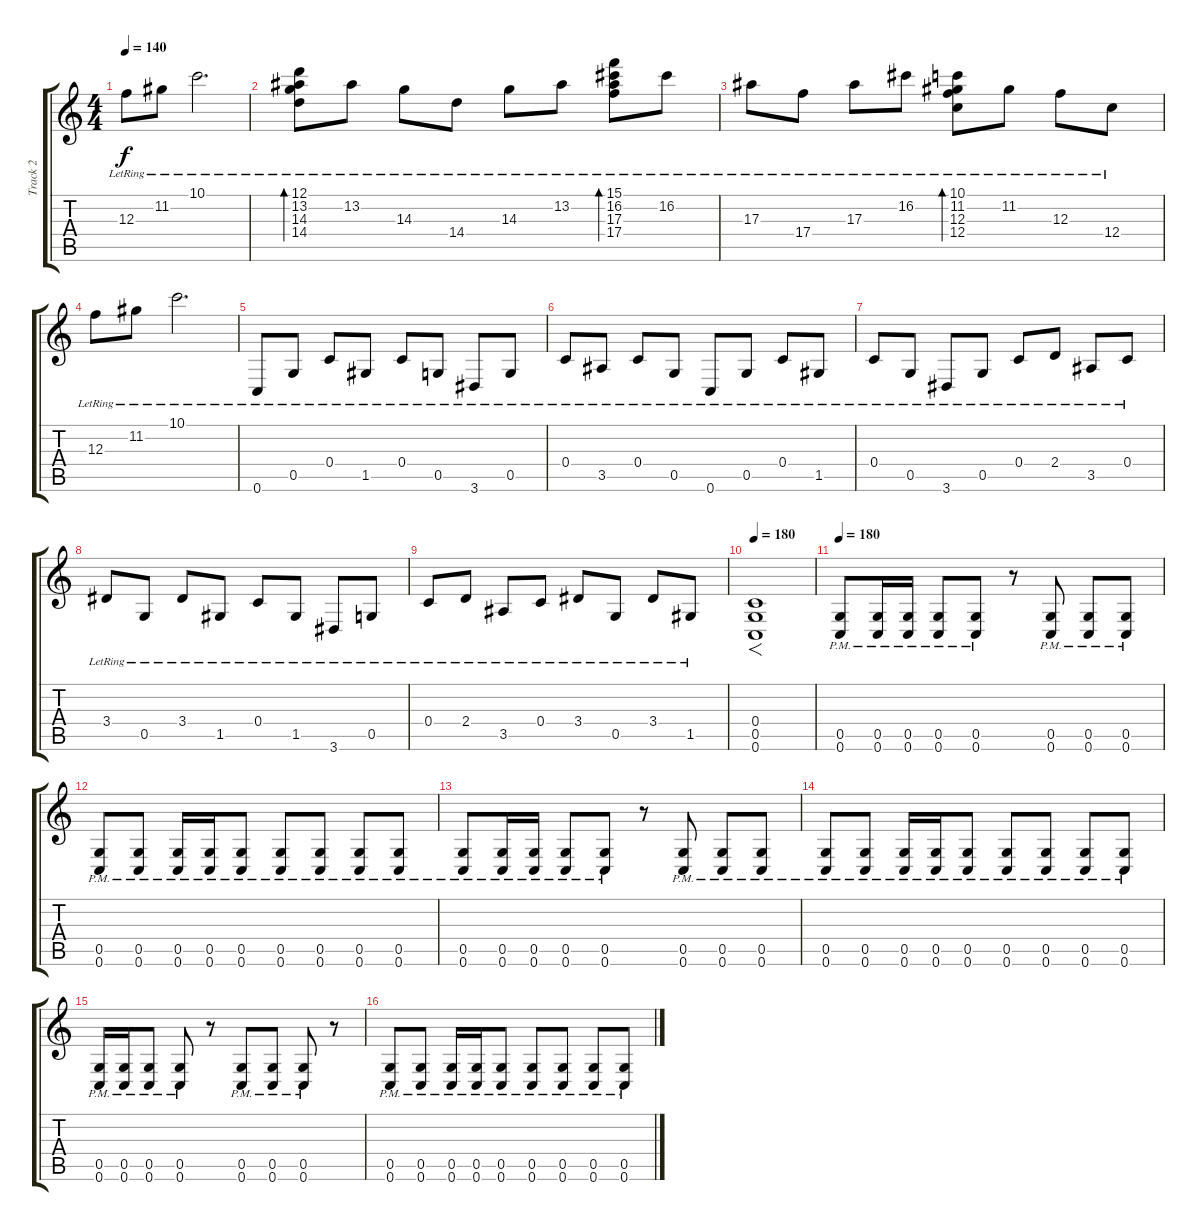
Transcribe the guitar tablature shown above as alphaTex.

\track ("Track 2" "Track 2") {instrument distortionguitar}
\staff {score tabs}
\tuning (D4 A3 F3 C3 G2 C2) {hide}
\ts (4 4)
\tempo 140
\clef g2
\ks c
12.3{lr}.8{dy f} 11.2{lr}.8 10.1{lr}.2{d} |
(12.1{lr} 13.2{lr} 14.3{lr} 14.4{lr}).8{bd 480} 13.2{lr}.8 14.3{lr}.8 14.4{lr}.8 14.3{lr}.8 13.2{lr}.8 (15.1{lr} 16.2{lr} 17.3{lr} 17.4{lr}).8{bd 480} 16.2{lr}.8 |
17.3{lr}.8 17.4{lr}.8 17.3{lr}.8 16.2{lr}.8 (10.1{lr} 11.2{lr} 12.3{lr} 12.4{lr}).8{bd 480} 11.2{lr}.8 12.3{lr}.8 12.4{lr}.8 |
12.3{lr}.8 11.2{lr}.8 10.1{lr}.2{d} |
0.6{lr}.8 0.5{lr}.8 0.4{lr}.8 1.5{lr}.8 0.4{lr}.8 0.5{lr}.8 3.6{lr}.8 0.5{lr}.8 |
0.4{lr}.8 3.5{lr}.8 0.4{lr}.8 0.5{lr}.8 0.6{lr}.8 0.5{lr}.8 0.4{lr}.8 1.5{lr}.8 |
0.4{lr}.8 0.5{lr}.8 3.6{lr}.8 0.5{lr}.8 0.4{lr}.8 2.4{lr}.8 3.5{lr}.8 0.4{lr}.8 |
3.4{lr}.8 0.5{lr}.8 3.4{lr}.8 1.5{lr}.8 0.4{lr}.8 1.5{lr}.8 3.6{lr}.8 0.5{lr}.8 |
0.4{lr}.8 2.4{lr}.8 3.5{lr}.8 0.4{lr}.8 3.4{lr}.8 0.5{lr}.8 3.4{lr}.8 1.5{lr}.8 |
\tempo 180
(0.4 0.5 0.6).1{f instrument distortionguitar} |
\tempo 180
(0.5{pm} 0.6{pm}).8 (0.5{pm} 0.6{pm}).16 (0.5{pm} 0.6{pm}).16 (0.5{pm} 0.6{pm}).8 (0.5{pm} 0.6{pm}).8 r.8 (0.5{pm} 0.6{pm}).8 (0.5{pm} 0.6{pm}).8 (0.5{pm} 0.6{pm}).8 |
(0.5{pm} 0.6{pm}).8 (0.5{pm} 0.6{pm}).8 (0.5{pm} 0.6{pm}).16 (0.5{pm} 0.6{pm}).16 (0.5{pm} 0.6{pm}).8 (0.5{pm} 0.6{pm}).8 (0.5{pm} 0.6{pm}).8 (0.5{pm} 0.6{pm}).8 (0.5{pm} 0.6{pm}).8 |
(0.5{pm} 0.6{pm}).8 (0.5{pm} 0.6{pm}).16 (0.5{pm} 0.6{pm}).16 (0.5{pm} 0.6{pm}).8 (0.5{pm} 0.6{pm}).8 r.8 (0.5{pm} 0.6{pm}).8 (0.5{pm} 0.6{pm}).8 (0.5{pm} 0.6{pm}).8 |
(0.5{pm} 0.6{pm}).8 (0.5{pm} 0.6{pm}).8 (0.5{pm} 0.6{pm}).16 (0.5{pm} 0.6{pm}).16 (0.5{pm} 0.6{pm}).8 (0.5{pm} 0.6{pm}).8 (0.5{pm} 0.6{pm}).8 (0.5{pm} 0.6{pm}).8 (0.5{pm} 0.6{pm}).8 |
(0.5{pm} 0.6{pm}).16 (0.5{pm} 0.6{pm}).16 (0.5{pm} 0.6{pm}).8 (0.5{pm} 0.6{pm}).8 r.8 (0.5{pm} 0.6{pm}).8 (0.5{pm} 0.6{pm}).8 (0.5{pm} 0.6{pm}).8 r.8 |
(0.5{pm} 0.6{pm}).8 (0.5{pm} 0.6{pm}).8 (0.5{pm} 0.6{pm}).16 (0.5{pm} 0.6{pm}).16 (0.5{pm} 0.6{pm}).8 (0.5{pm} 0.6{pm}).8 (0.5{pm} 0.6{pm}).8 (0.5{pm} 0.6{pm}).8 (0.5{pm} 0.6{pm}).8
